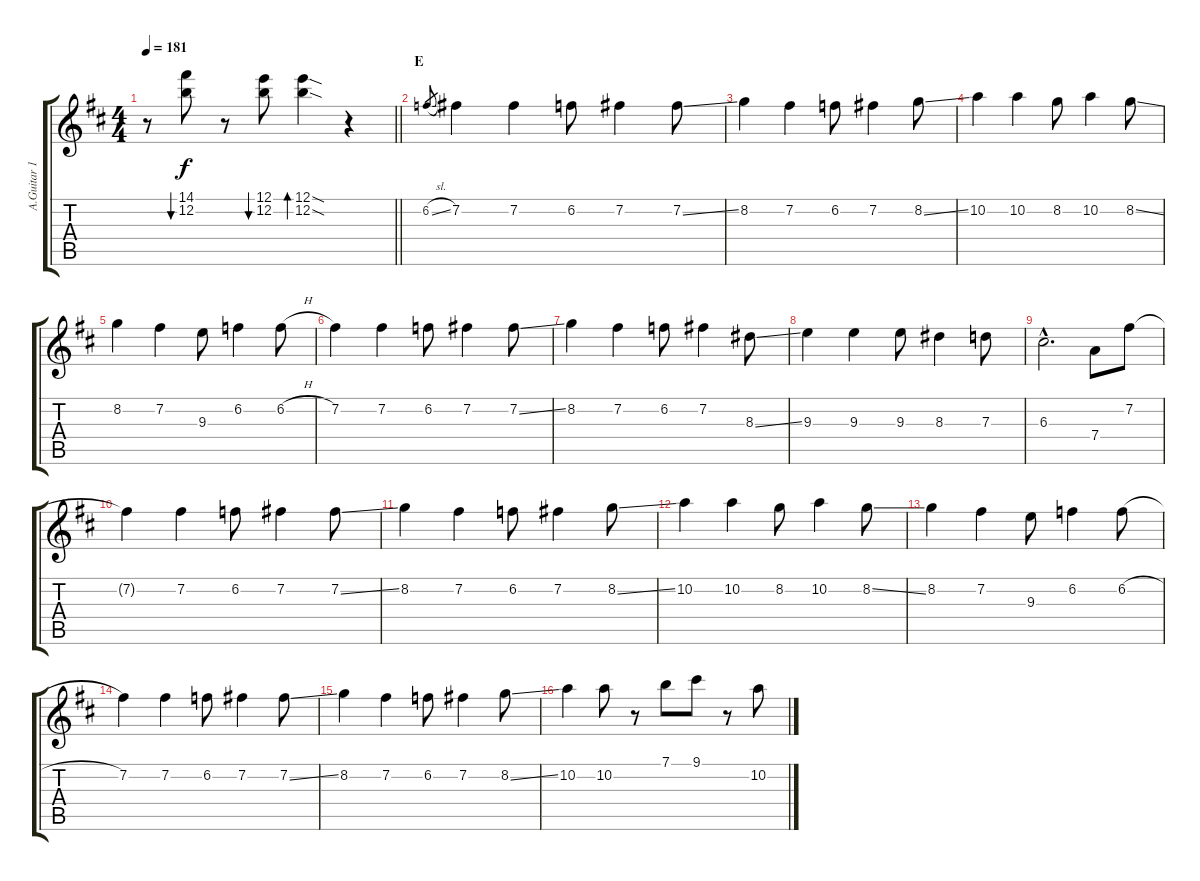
\track ("A.Guitar 1" "A.Guitar 1") {instrument acousticguitarnylon}
\staff {score tabs}
\tuning (E4 B3 G3 D3 A2 E2) {hide}
\ts (4 4)
\tempo 181
\clef g2
\barLineRight lightlight
\ks d
r.8{dy f} (14.1 12.2).8{bu 60} r.8 (12.1 12.2).8{bu 60} (12.1{sod} 12.2{sod}).4{bd 60} r.4 |
\section ("" "E")
6.2{sl}.8{gr} 7.2.4 7.2.4 6.2.8 7.2.4 7.2{ss}.8 |
8.2.4 7.2.4 6.2.8 7.2.4 8.2{ss}.8 |
10.2.4 10.2.4 8.2.8 10.2.4 8.2{ss}.8 |
8.2.4 7.2.4 9.3.8 6.2.4 6.2{h}.8 |
7.2.4 7.2.4 6.2.8 7.2.4 7.2{ss}.8 |
8.2.4 7.2.4 6.2.8 7.2.4 8.3{ss}.8 |
9.3.4 9.3.4 9.3.8 8.3.4 7.3.8 |
6.3{hac}.2{d} 7.4.8 7.2.8 |
7.2{t}.4 7.2.4 6.2.8 7.2.4 7.2{ss}.8 |
8.2.4 7.2.4 6.2.8 7.2.4 8.2{ss}.8 |
10.2.4 10.2.4 8.2.8 10.2.4 8.2{ss}.8 |
8.2.4 7.2.4 9.3.8 6.2.4 6.2{h}.8 |
7.2.4 7.2.4 6.2.8 7.2.4 7.2{ss}.8 |
8.2.4 7.2.4 6.2.8 7.2.4 8.2{ss}.8 |
10.2.4 10.2.8 r.8 7.1.8 9.1.8 r.8 10.2.8
